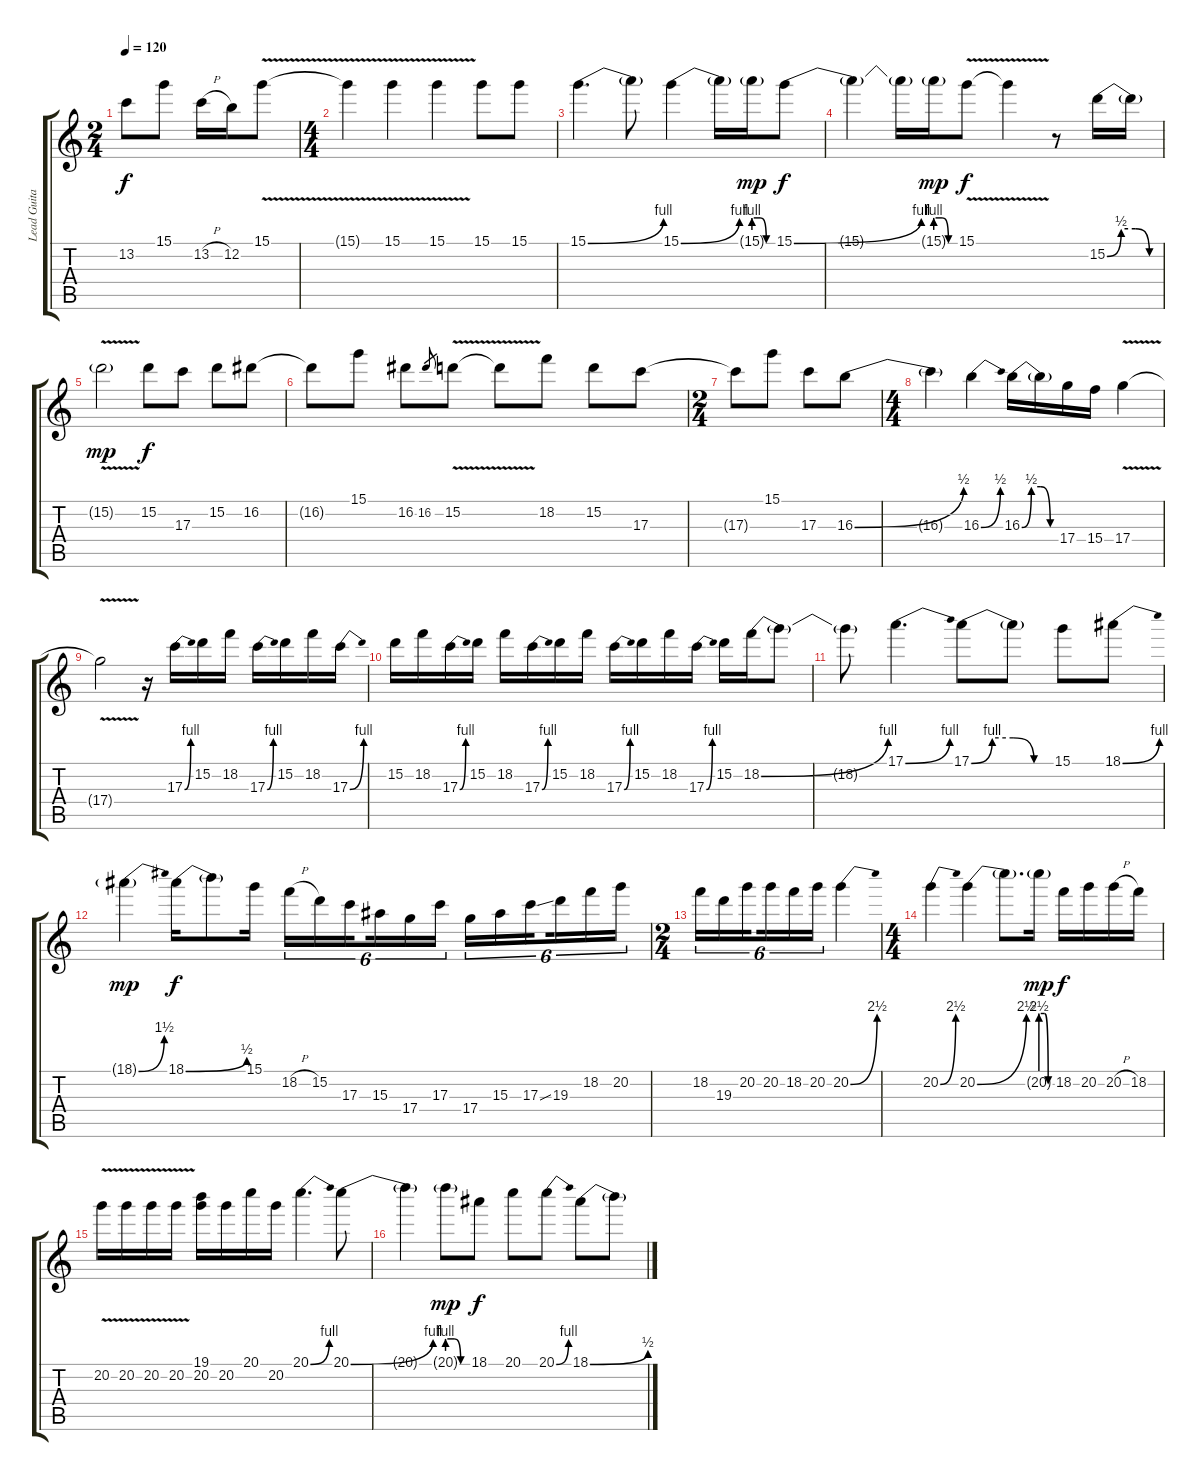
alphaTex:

\track ("Lead Guitar" "Lead Guita") {instrument distortionguitar}
\staff {score tabs}
\tuning (E4 B3 G3 D3 A2 E2) {hide}
\ts (2 4)
\tempo 120
\clef g2
\ks c
13.2.8{dy f} 15.1.8 13.2{h}.16 12.2.16 15.1{v}.8 |
\ts (4 4)
15.1{t}.4 15.1{v}.4 15.1{v}.4 15.1.8 15.1.8 |
15.1{be (bend 0 0 60 4)}.4{d} 15.1{t}.8 15.1{be (bend 0 0 60 4)}.4 15.1{t}.16 15.1{be (custom 0 4 20 4 40 0 60 0) g}.16{dy mp} 15.1{be (bend 0 0 60 4)}.8{dy f} |
15.1{t}.4 15.1{t}.16 15.1{be (custom 0 4 20 4 40 0 60 0) g}.16{dy mp} 15.1{v}.8{dy f} 15.1{t}.4 r.8 15.2{be (custom 0 0 15 2 30 2 45 0 60 0)}.16 15.2{t}.16 |
15.2{v g}.2{dy mp} 15.2.8{dy f} 17.3.8 15.2.8 16.2.8 |
16.2{t}.8 15.1.8 16.2.8 16.2.8{gr} 15.2{v}.8 15.2{t}.8 18.2.8 15.2.8 17.3.8 |
\ts (2 4)
17.3{t}.8 15.1.8 17.3.8 16.3{be (bend 0 0 60 2)}.8 |
\ts (4 4)
16.3{t}.4 16.3{be (bend 0 0 60 2)}.4 16.3{be (custom 0 0 15 2 30 2 45 0 60 0)}.16 16.3{t}.16 17.4.16 15.4.16 17.4{v}.4 |
17.4{t}.2 r.16 17.3{be (bend 0 0 60 4)}.16 15.2.16 18.2.16 17.3{be (bend 0 0 60 4)}.16 15.2.16 18.2.16 17.3{be (bend 0 0 60 4)}.16 |
15.2.16 18.2.16 17.3{be (bend 0 0 60 4)}.16 15.2.16 18.2.16 17.3{be (bend 0 0 60 4)}.16 15.2.16 18.2.16 17.3{be (bend 0 0 60 4)}.16 15.2.16 18.2.16 17.3{be (bend 0 0 60 4)}.16 15.2.16 18.2{be (bend 0 0 60 4)}.16 18.2{t}.8 |
18.2{t}.8 17.1{be (bend 0 0 60 4)}.4{d} 17.1{be (custom 0 0 15 4 30 4 45 0 60 0)}.8 17.1{t}.8 15.1.8 18.1{be (bend 0 0 60 4)}.8 |
18.1{be (bend 0 0 60 6) g}.4{dy mp} 18.1{be (bend 0 0 60 2)}.16{dy f} 18.1{t}.8 15.1.16 18.2{h}.16{tu (6 4)} 15.2.16{tu (6 4)} 17.3.16{tu (6 4) beam splitsecondary} 15.3.16{tu (6 4)} 17.4.16{tu (6 4)} 17.3.16{tu (6 4)} 17.4.16{tu (6 4)} 15.3.16{tu (6 4)} 17.3{ss}.16{tu (6 4) beam splitsecondary} 19.3.16{tu (6 4)} 18.2.16{tu (6 4)} 20.2.16{tu (6 4)} |
\ts (2 4)
18.2.16{tu (6 4)} 19.3.16{tu (6 4)} 20.2.16{tu (6 4) beam splitsecondary} 20.2.16{tu (6 4)} 18.2.16{tu (6 4)} 20.2.16{tu (6 4)} 20.2{be (bend 0 0 60 10)}.4 |
\ts (4 4)
20.2{be (bend 0 0 60 10)}.4 20.2{be (bend 0 0 60 10)}.4 20.2{t}.8{d} 20.2{be (custom 0 10 20 10 40 0 60 0) g}.16{dy mp} 18.2.16{dy f} 20.2.16 20.2{h}.16 18.2.16 |
20.2{v}.16 20.2{v}.16 20.2{v}.16 20.2{v}.16 (19.1 20.2).16 20.2.16 20.1.16 20.2.16 20.1{be (bend 0 0 60 4)}.4{d} 20.1{be (bend 0 0 60 4)}.8 |
20.1{t}.4 20.1{be (custom 0 4 20 4 40 0 60 0) g}.8{dy mp} 18.1.8{dy f} 20.1.8 20.1{be (bend 0 0 60 4)}.8 18.1{be (bend 0 0 60 2)}.8 18.1{t}.8
